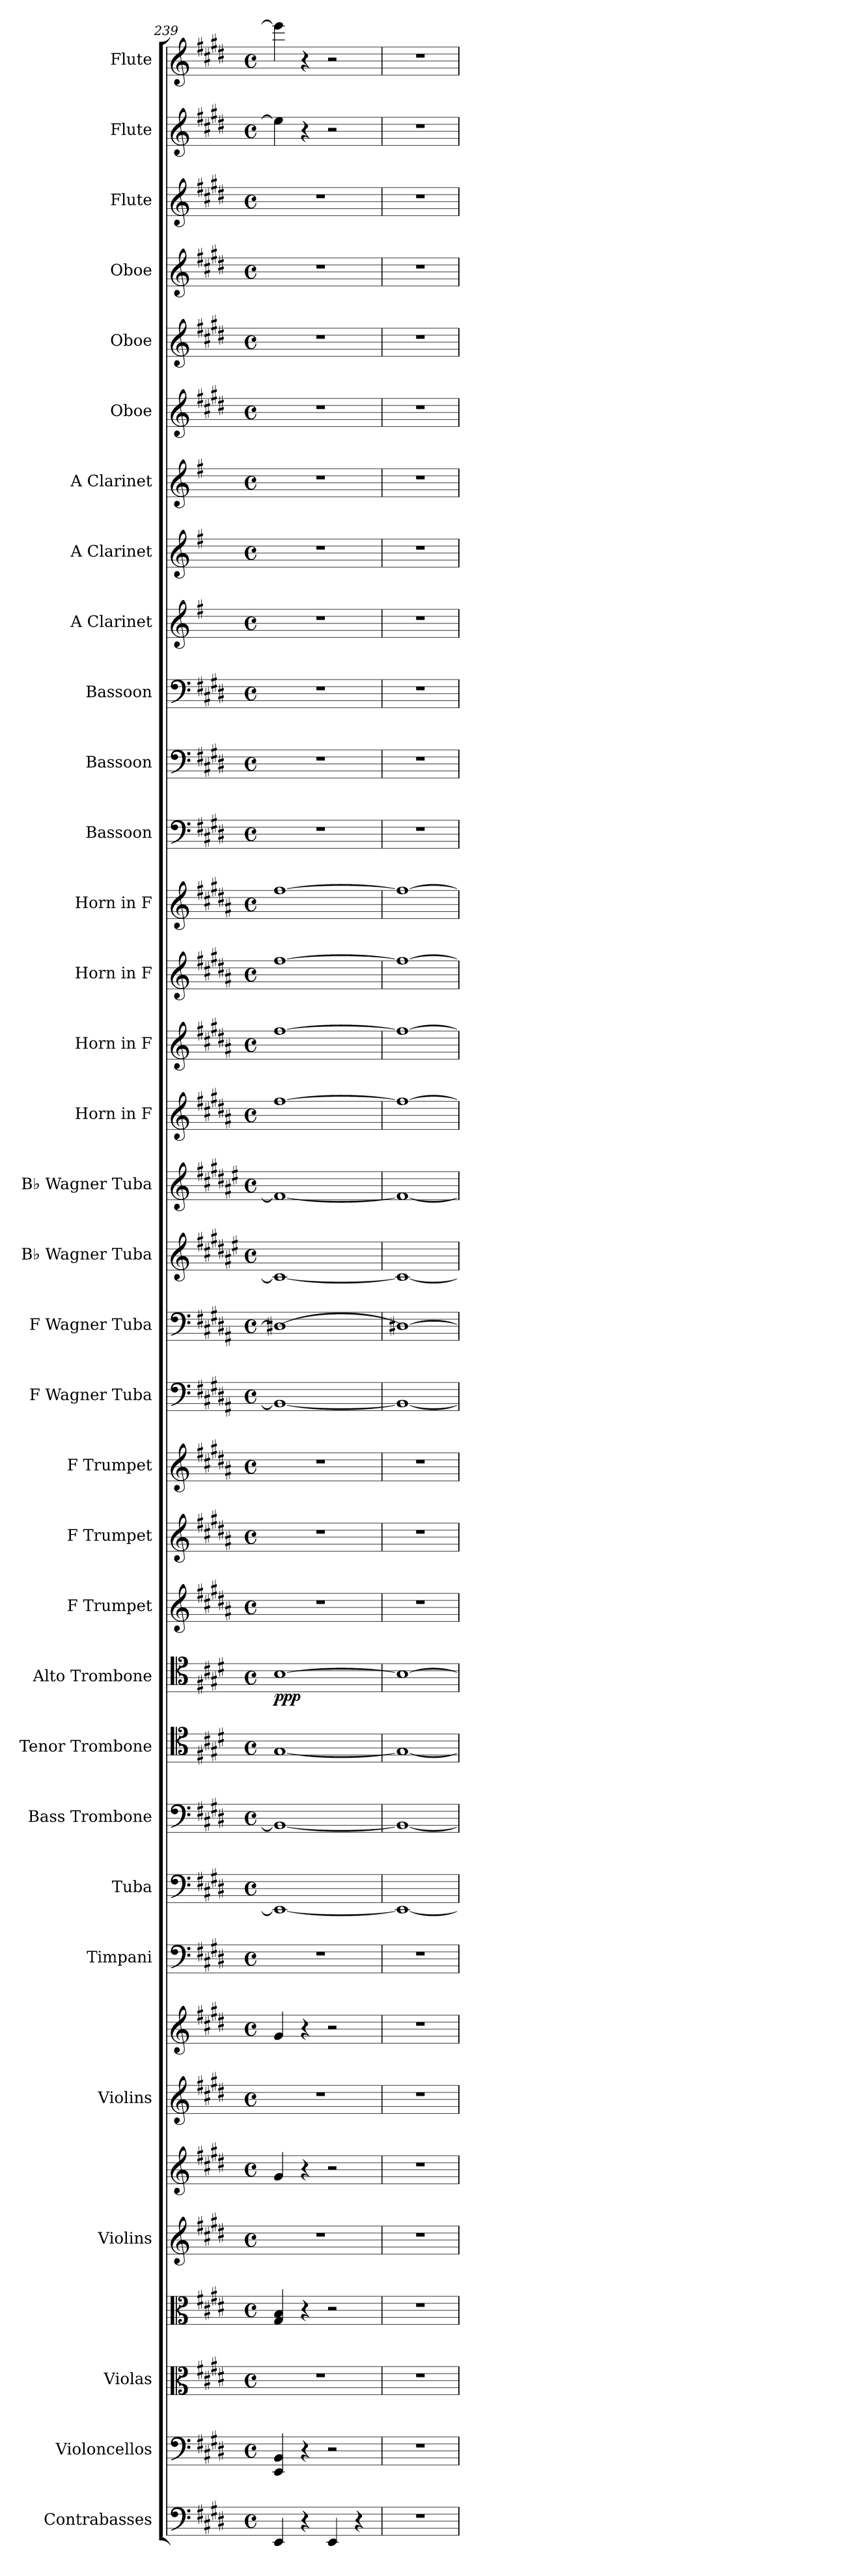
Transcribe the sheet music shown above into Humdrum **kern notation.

**kern	**kern	**kern	**kern	**kern	**kern	**kern	**kern	**kern	**kern	**kern	**kern	**kern	**dynam	**kern	**kern	**kern	**kern	**kern	**kern	**kern	**kern	**kern	**kern	**kern	**kern	**kern	**kern	**kern	**kern	**kern	**kern	**kern	**kern	**kern	**kern	**kern
*part33	*part32	*part31	*part31	*part30	*part30	*part29	*part29	*part28	*part27	*part26	*part25	*part24	*part24	*part23	*part22	*part21	*part20	*part19	*part18	*part17	*part16	*part15	*part14	*part13	*part12	*part11	*part10	*part9	*part8	*part7	*part6	*part5	*part4	*part3	*part2	*part1
*staff36	*staff35	*staff34	*staff33	*staff32	*staff31	*staff30	*staff29	*staff28	*staff27	*staff26	*staff25	*staff24	*staff24	*staff23	*staff22	*staff21	*staff20	*staff19	*staff18	*staff17	*staff16	*staff15	*staff14	*staff13	*staff12	*staff11	*staff10	*staff9	*staff8	*staff7	*staff6	*staff5	*staff4	*staff3	*staff2	*staff1
*I"Contrabasses	*I"Violoncellos	*I"Violas	*	*I"Violins	*	*I"Violins	*	*I"Timpani	*I"Tuba	*I"Bass Trombone	*I"Tenor Trombone	*I"Alto Trombone	*	*I"F Trumpet	*I"F Trumpet	*I"F Trumpet	*I"F Wagner Tuba	*I"F Wagner Tuba	*I"B♭ Wagner Tuba	*I"B♭ Wagner Tuba	*I"Horn in F	*I"Horn in F	*I"Horn in F	*I"Horn in F	*I"Bassoon	*I"Bassoon	*I"Bassoon	*I"A Clarinet	*I"A Clarinet	*I"A Clarinet	*I"Oboe	*I"Oboe	*I"Oboe	*I"Flute	*I"Flute	*I"Flute
*I'Cbs.	*I'Vcs.	*I'Vlas.	*	*I'Vlns.	*	*I'Vlns.	*	*I'Timp.	*I'Tba.	*I'B. Tbn.	*I'T. Tbn.	*I'A. Tbn.	*	*I'F Tpt.	*I'F Tpt.	*I'F Tpt.	*I'F Wag. Tu.	*I'F Wag. Tu.	*I'B♭ Wag. Tu.	*I'B♭ Wag. Tu.	*	*	*	*	*I'Bsn.	*I'Bsn.	*I'Bsn.	*I'A Cl.	*I'A Cl.	*I'A Cl.	*I'Ob.	*I'Ob.	*I'Ob.	*I'Fl.	*I'Fl.	*I'Fl.
*clefF4	*clefF4	*clefC3	*clefC3	*clefG2	*clefG2	*clefG2	*clefG2	*clefF4	*clefF4	*clefF4	*clefC4	*clefC4	*	*clefG2	*clefG2	*clefG2	*clefF4	*clefF4	*clefG2	*clefG2	*clefG2	*clefG2	*clefG2	*clefG2	*clefF4	*clefF4	*clefF4	*clefG2	*clefG2	*clefG2	*clefG2	*clefG2	*clefG2	*clefG2	*clefG2	*clefG2
*ITrd7c12	*	*	*	*	*	*	*	*	*	*	*	*	*	*ITrd-3c-5	*ITrd-3c-5	*ITrd-3c-5	*ITrd4c7	*ITrd4c7	*ITrd1c2	*ITrd1c2	*ITrd4c7	*ITrd4c7	*ITrd4c7	*ITrd4c7	*	*	*	*ITrd2c3	*ITrd2c3	*ITrd2c3	*	*	*	*	*	*
*k[f#c#g#d#]	*k[f#c#g#d#]	*k[f#c#g#d#]	*k[f#c#g#d#]	*k[f#c#g#d#]	*k[f#c#g#d#]	*k[f#c#g#d#]	*k[f#c#g#d#]	*k[f#c#g#d#]	*k[f#c#g#d#]	*k[f#c#g#d#]	*k[f#c#g#d#]	*k[f#c#g#d#]	*	*k[f#c#g#d#]	*k[f#c#g#d#]	*k[f#c#g#d#]	*k[f#c#g#d#]	*k[f#c#g#d#]	*k[f#c#g#d#]	*k[f#c#g#d#]	*k[f#c#g#d#]	*k[f#c#g#d#]	*k[f#c#g#d#]	*k[f#c#g#d#]	*k[f#c#g#d#]	*k[f#c#g#d#]	*k[f#c#g#d#]	*k[f#c#g#d#]	*k[f#c#g#d#]	*k[f#c#g#d#]	*k[f#c#g#d#]	*k[f#c#g#d#]	*k[f#c#g#d#]	*k[f#c#g#d#]	*k[f#c#g#d#]	*k[f#c#g#d#]
*M4/4	*M4/4	*M4/4	*M4/4	*M4/4	*M4/4	*M4/4	*M4/4	*M4/4	*M4/4	*M4/4	*M4/4	*M4/4	*	*M4/4	*M4/4	*M4/4	*M4/4	*M4/4	*M4/4	*M4/4	*M4/4	*M4/4	*M4/4	*M4/4	*M4/4	*M4/4	*M4/4	*M4/4	*M4/4	*M4/4	*M4/4	*M4/4	*M4/4	*M4/4	*M4/4	*M4/4
*met(c)	*met(c)	*met(c)	*met(c)	*met(c)	*met(c)	*met(c)	*met(c)	*met(c)	*met(c)	*met(c)	*met(c)	*met(c)	*	*met(c)	*met(c)	*met(c)	*met(c)	*met(c)	*met(c)	*met(c)	*met(c)	*met(c)	*met(c)	*met(c)	*met(c)	*met(c)	*met(c)	*met(c)	*met(c)	*met(c)	*met(c)	*met(c)	*met(c)	*met(c)	*met(c)	*met(c)
=239	=239	=239	=239	=239	=239	=239	=239	=239	=239	=239	=239	=239	=239	=239	=239	=239	=239	=239	=239	=239	=239	=239	=239	=239	=239	=239	=239	=239	=239	=239	=239	=239	=239	=239	=239	=239
!	!	!	!	!	!	!	!	!	!	!	!	!	!LO:DY:b	!	!	!	!	!	!	!	!	!	!	!	!	!	!	!	!	!	!	!	!	!	!	!
4EEE/	4EE/ 4BB/	1r	4G#/ 4B/	1r	4g#/	1r	4g#/	1r	1EE_	1BB_	[1G#	[1B	ppp	1r	1r	1r	1EE_	1GG#X_	1B_	1en_	[1b	[1b	[1b	[1b	1r	1r	1r	1r	1r	1r	1r	1r	1r	1r	4ee\]	4eee\]
4r	4r	.	4r	.	4r	.	4r	.	.	.	.	.	.	.	.	.	.	.	.	.	.	.	.	.	.	.	.	.	.	.	.	.	.	.	4r	4r
4EEE/	2r	.	2r	.	2r	.	2r	.	.	.	.	.	.	.	.	.	.	.	.	.	.	.	.	.	.	.	.	.	.	.	.	.	.	.	2r	2r
4r	.	.	.	.	.	.	.	.	.	.	.	.	.	.	.	.	.	.	.	.	.	.	.	.	.	.	.	.	.	.	.	.	.	.	.	.
=240	=240	=240	=240	=240	=240	=240	=240	=240	=240	=240	=240	=240	=240	=240	=240	=240	=240	=240	=240	=240	=240	=240	=240	=240	=240	=240	=240	=240	=240	=240	=240	=240	=240	=240	=240	=240
1r	1r	1r	1r	1r	1r	1r	1r	1r	1EE_	1BB_	1G#_	1B_	.	1r	1r	1r	1EE_	1GG#X_	1B_	1en_	1bn_	1bn_	1bn_	1bn_	1r	1r	1r	1r	1r	1r	1r	1r	1r	1r	1r	1r
=	=	=	=	=	=	=	=	=	=	=	=	=	=	=	=	=	=	=	=	=	=	=	=	=	=	=	=	=	=	=	=	=	=	=	=	=
*-	*-	*-	*-	*-	*-	*-	*-	*-	*-	*-	*-	*-	*-	*-	*-	*-	*-	*-	*-	*-	*-	*-	*-	*-	*-	*-	*-	*-	*-	*-	*-	*-	*-	*-	*-	*-
